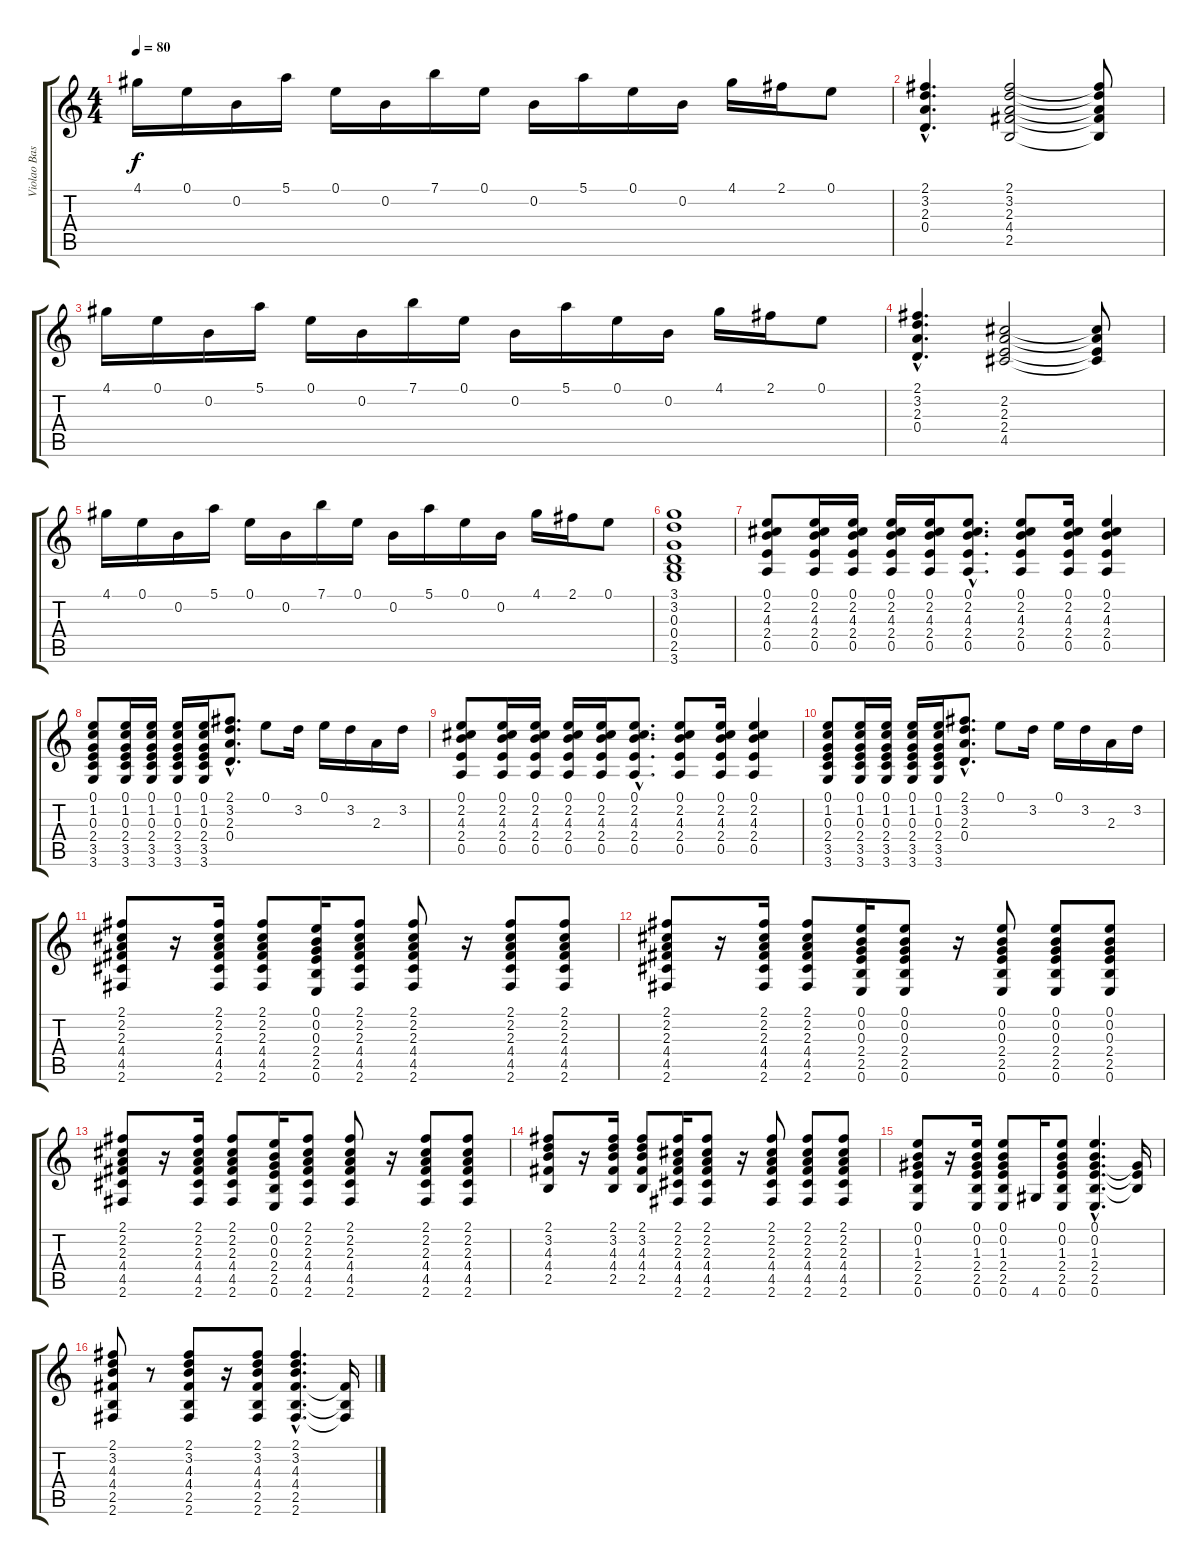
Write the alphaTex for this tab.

\track ("Violao Base (Rafael Bittecourt)" "Violao Bas") {instrument acousticguitarsteel}
\staff {score tabs}
\tuning (E4 B3 G3 D3 A2 E2) {hide}
\ts (4 4)
\tempo 80
\clef g2
\ks c
4.1.16{dy f} 0.1.16 0.2.16 5.1.16 0.1.16 0.2.16 7.1.16 0.1.16 0.2.16 5.1.16 0.1.16 0.2.16 4.1.16 2.1.16 0.1.8 |
(2.1{hac} 3.2{hac} 2.3{hac} 0.4{hac}).4{d} (2.1 3.2 2.3 4.4 2.5).2 (2.1{t} 3.2{t} 2.3{t} 4.4{t} 2.5{t}).8 |
4.1.16 0.1.16 0.2.16 5.1.16 0.1.16 0.2.16 7.1.16 0.1.16 0.2.16 5.1.16 0.1.16 0.2.16 4.1.16 2.1.16 0.1.8 |
(2.1{hac} 3.2{hac} 2.3{hac} 0.4{hac}).4{d} (2.2 2.3 2.4 4.5).2 (2.2{t} 2.3{t} 2.4{t} 4.5{t}).8 |
4.1.16 0.1.16 0.2.16 5.1.16 0.1.16 0.2.16 7.1.16 0.1.16 0.2.16 5.1.16 0.1.16 0.2.16 4.1.16 2.1.16 0.1.8 |
(3.1 3.2 0.3 0.4 2.5 3.6).1 |
(0.1 2.2 4.3 2.4 0.5).8{volume 10} (0.1 2.2 4.3 2.4 0.5).16 (0.1 2.2 4.3 2.4 0.5).16 (0.1 2.2 4.3 2.4 0.5).16 (0.1 2.2 4.3 2.4 0.5).16 (0.1{hac} 2.2{hac} 4.3{hac} 2.4{hac} 0.5{hac}).8{d} (0.1 2.2 4.3 2.4 0.5).8 (0.1 2.2 4.3 2.4 0.5).16 (0.1 2.2 4.3 2.4 0.5).4 |
(0.1 1.2 0.3 2.4 3.5 3.6).8 (0.1 1.2 0.3 2.4 3.5 3.6).16 (0.1 1.2 0.3 2.4 3.5 3.6).16 (0.1 1.2 0.3 2.4 3.5 3.6).16 (0.1 1.2 0.3 2.4 3.5 3.6).16 (2.1{hac} 3.2{hac} 2.3{hac} 0.4{hac}).8{d} 0.1.8 3.2.16 0.1.16 3.2.16 2.3.16 3.2.16 |
(0.1 2.2 4.3 2.4 0.5).8 (0.1 2.2 4.3 2.4 0.5).16 (0.1 2.2 4.3 2.4 0.5).16 (0.1 2.2 4.3 2.4 0.5).16 (0.1 2.2 4.3 2.4 0.5).16 (0.1{hac} 2.2{hac} 4.3{hac} 2.4{hac} 0.5{hac}).8{d} (0.1 2.2 4.3 2.4 0.5).8 (0.1 2.2 4.3 2.4 0.5).16 (0.1 2.2 4.3 2.4 0.5).4 |
(0.1 1.2 0.3 2.4 3.5 3.6).8 (0.1 1.2 0.3 2.4 3.5 3.6).16 (0.1 1.2 0.3 2.4 3.5 3.6).16 (0.1 1.2 0.3 2.4 3.5 3.6).16 (0.1 1.2 0.3 2.4 3.5 3.6).16 (2.1{hac} 3.2{hac} 2.3{hac} 0.4{hac}).8{d} 0.1.8 3.2.16 0.1.16 3.2.16 2.3.16 3.2.16 |
(2.1 2.2 2.3 4.4 4.5 2.6).8 r.16 (2.1 2.2 2.3 4.4 4.5 2.6).16 (2.1 2.2 2.3 4.4 4.5 2.6).8 (0.1 0.2 0.3 2.4 2.5 0.6).16 (2.1 2.2 2.3 4.4 4.5 2.6).8 (2.1 2.2 2.3 4.4 4.5 2.6).8 r.16 (2.1 2.2 2.3 4.4 4.5 2.6).8 (2.1 2.2 2.3 4.4 4.5 2.6).8 |
(2.1 2.2 2.3 4.4 4.5 2.6).8 r.16 (2.1 2.2 2.3 4.4 4.5 2.6).16 (2.1 2.2 2.3 4.4 4.5 2.6).8 (0.1 0.2 0.3 2.4 2.5 0.6).16 (0.1 0.2 0.3 2.4 2.5 0.6).8 r.16 (0.1 0.2 0.3 2.4 2.5 0.6).8 (0.1 0.2 0.3 2.4 2.5 0.6).8 (0.1 0.2 0.3 2.4 2.5 0.6).8 |
(2.1 2.2 2.3 4.4 4.5 2.6).8 r.16 (2.1 2.2 2.3 4.4 4.5 2.6).16 (2.1 2.2 2.3 4.4 4.5 2.6).8 (0.1 0.2 0.3 2.4 2.5 0.6).16 (2.1 2.2 2.3 4.4 4.5 2.6).8 (2.1 2.2 2.3 4.4 4.5 2.6).8 r.16 (2.1 2.2 2.3 4.4 4.5 2.6).8 (2.1 2.2 2.3 4.4 4.5 2.6).8 |
(2.1 3.2 4.3 4.4 2.5).8 r.16 (2.1 3.2 4.3 4.4 2.5).16 (2.1 3.2 4.3 4.4 2.5).8 (2.1 2.2 2.3 4.4 4.5 2.6).16 (2.1 2.2 2.3 4.4 4.5 2.6).8 r.16 (2.1 2.2 2.3 4.4 4.5 2.6).8 (2.1 2.2 2.3 4.4 4.5 2.6).8 (2.1 2.2 2.3 4.4 4.5 2.6).8 |
(0.1 0.2 1.3 2.4 2.5 0.6).8 r.16 (0.1 0.2 1.3 2.4 2.5 0.6).16 (0.1 0.2 1.3 2.4 2.5 0.6).8 4.6.16 (0.1 0.2 1.3 2.4 2.5 0.6).8 (0.1{hac} 0.2{hac} 1.3{hac} 2.4{hac} 2.5{hac} 0.6{hac}).4{d} (1.3{t} 2.4{t} 2.5{t}).16 |
(2.1 3.2 4.3 4.4 2.5 2.6).8 r.8 (2.1 3.2 4.3 4.4 2.5 2.6).8 r.16 (2.1 3.2 4.3 4.4 2.5 2.6).8 (2.1{hac} 3.2{hac} 4.3{hac} 4.4{hac} 2.5{hac} 2.6{hac}).4{d} (4.4{t} 2.5{t} 2.6{t}).16
